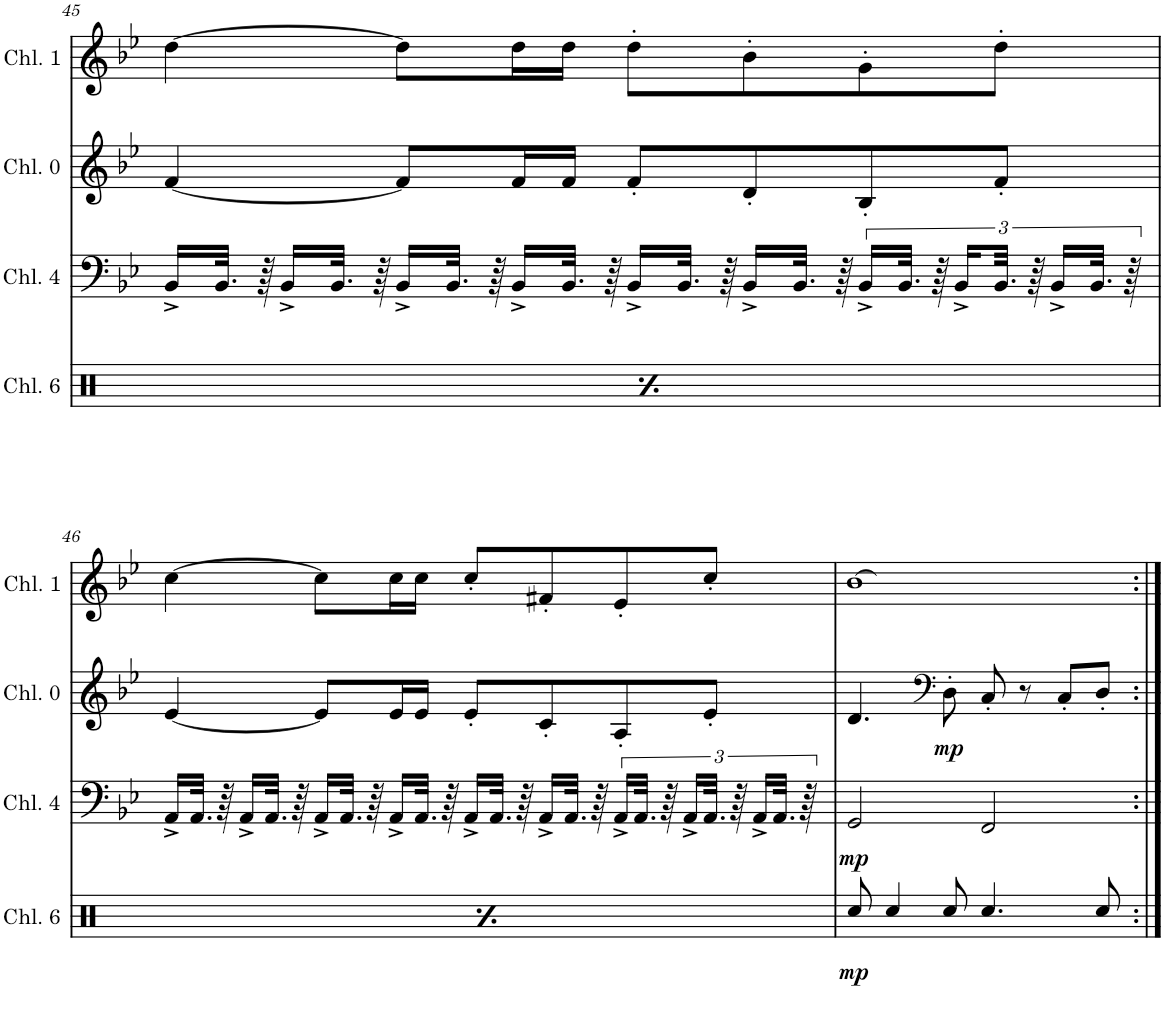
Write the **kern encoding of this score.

**kern	**dynam	**kern	**dynam	**kern	**dynam	**kern
*part4	*part4	*part3	*part3	*part2	*part2	*part1
*staff4	*staff4	*staff3	*staff3	*staff2	*staff2	*staff1
*I"Channel 6	*	*I"Channel 4	*	*I"Channel 0	*	*I"Channel 1
*I'Chl. 6	*	*I'Chl. 4	*	*I'Chl. 0	*	*I'Chl. 1
!!LO:PB:g=z
*clefX	*	*clefF4	*	*clefF4	*	*clefG2
*k[]	*	*k[b-e-]	*	*k[b-e-]	*	*k[b-e-]
*M4/4	*	*M4/4	*	*M4/4	*	*M4/4
*met(c)	*	*met(c)	*	*met(c)	*	*met(c)
=45	=45	=45	=45	=45	=45	=45
4Rcc/	.	16BB-^/LL	.	[4f/	.	[4dd\
.	.	32.BB-/JJk	.	.	.	.
.	.	64r	.	.	.	.
.	.	16BB-^/LL	.	.	.	.
.	.	32.BB-/JJk	.	.	.	.
.	.	64r	.	.	.	.
8Rcc/L	.	16BB-^/LL	.	8f/L]	.	8dd\L]
.	.	32.BB-/JJk	.	.	.	.
.	.	64r	.	.	.	.
16Rcc/L	.	16BB-^/LL	.	16f/L	.	16dd\L
16Rcc/JJ	.	32.BB-/JJk	.	16f/JJ	.	16dd\JJ
.	.	64r	.	.	.	.
8Rcc/L	.	16BB-^/LL	.	8f'/L	.	8dd'\L
.	.	32.BB-/JJk	.	.	.	.
.	.	64r	.	.	.	.
8Rcc/J	.	16BB-^/LL	.	8d'/	.	8b-'\
.	.	32.BB-/JJk	.	.	.	.
.	.	64r	.	.	.	.
*Xbrackettup	*	*	*	*	*	*
12Rcc/L	.	24BB-^/LL	.	8B-'/	.	8g'\
.	.	48.BB-/JJk	.	.	.	.
.	.	96r	.	.	.	.
12Rcc/	.	24BB-^/LL	.	.	.	.
.	.	48.BB-/JJk	.	8f'/J	.	8dd'\J
.	.	96r	.	.	.	.
12Rcc/J	.	24BB-^/LL	.	.	.	.
.	.	48.BB-/JJk	.	.	.	.
.	.	96r	.	.	.	.
!!LO:LB:g=z
=46	=46	=46	=46	=46	=46	=46
4Rcc/	.	16AA^/LL	.	[4e-/	.	[4cc\
.	.	32.AA/JJk	.	.	.	.
.	.	64r	.	.	.	.
.	.	16AA^/LL	.	.	.	.
.	.	32.AA/JJk	.	.	.	.
.	.	64r	.	.	.	.
8Rcc/L	.	16AA^/LL	.	8e-/L]	.	8cc\L]
.	.	32.AA/JJk	.	.	.	.
.	.	64r	.	.	.	.
16Rcc/L	.	16AA^/LL	.	16e-/L	.	16cc\L
16Rcc/JJ	.	32.AA/JJk	.	16e-/JJ	.	16cc\JJ
.	.	64r	.	.	.	.
8Rcc/L	.	16AA^/LL	.	8e-'/L	.	8cc'/L
.	.	32.AA/JJk	.	.	.	.
.	.	64r	.	.	.	.
8Rcc/J	.	16AA^/LL	.	8c'/	.	8f#X'/
.	.	32.AA/JJk	.	.	.	.
.	.	64r	.	.	.	.
12Rcc/L	.	24AA^/LL	.	8A'/	.	8e-'/
.	.	48.AA/JJk	.	.	.	.
.	.	96r	.	.	.	.
12Rcc/	.	24AA^/LL	.	.	.	.
.	.	48.AA/JJk	.	8e-'/J	.	8cc'/J
.	.	96r	.	.	.	.
12Rcc/J	.	24AA^/LL	.	.	.	.
.	.	48.AA/JJk	.	.	.	.
.	.	96r	.	.	.	.
=47	=47	=47	=47	=47	=47	=47
!	!LO:DY:b	!	!LO:DY:b	!	!	!
8Rcc/	mp	2GG/	mp	4.d/	.	1b-
4Rcc/	.	.	.	.	.	.
*	*	*	*	*clefF4	*	*
!	!	!	!	!	!LO:DY:b	!
8Rcc/	.	.	.	8D'\	mp	.
4.Rcc/	.	2FF/	.	8C'/	.	.
.	.	.	.	8r	.	.
.	.	.	.	8C'/L	.	.
8Rcc/	.	.	.	8D'/J	.	.
=:|!	=:|!	=:|!	=:|!	=:|!	=:|!	=:|!
*-	*-	*-	*-	*-	*-	*-
